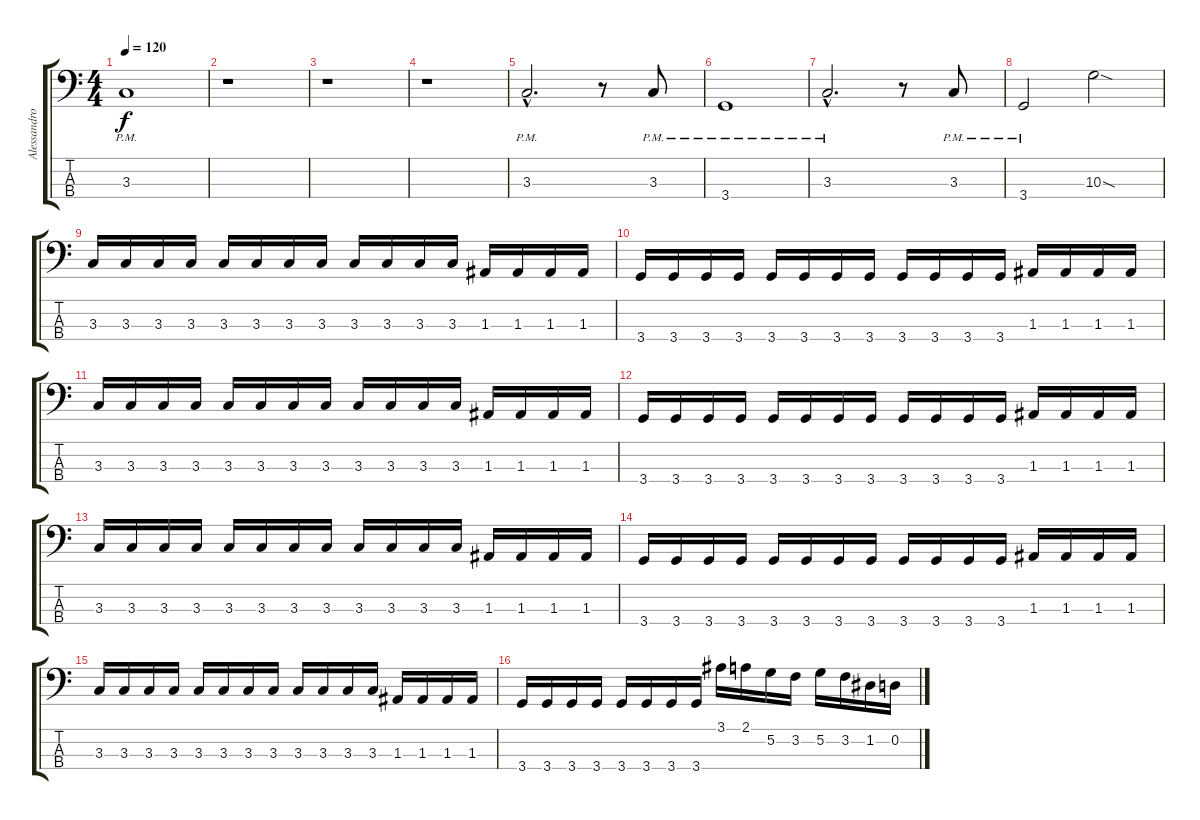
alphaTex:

\track ("Alessandro Lotta - Bass" "Alessandro") {instrument electricbassfinger}
\staff {score tabs}
\tuning (G2 D2 A1 E1) {hide}
\ts (4 4)
\tempo 120
\clef f4
\ks c
3.3{pm}.1{dy f} |
r.1 |
r.1 |
r.1 |
3.3{hac pm}.2{d} r.8 3.3{pm}.8 |
3.4{pm}.1 |
3.3{hac pm}.2{d} r.8 3.3{pm}.8 |
3.4{pm}.2 10.3{sod}.2 |
3.3.16 3.3.16 3.3.16 3.3.16 3.3.16 3.3.16 3.3.16 3.3.16 3.3.16 3.3.16 3.3.16 3.3.16 1.3.16 1.3.16 1.3.16 1.3.16 |
3.4.16 3.4.16 3.4.16 3.4.16 3.4.16 3.4.16 3.4.16 3.4.16 3.4.16 3.4.16 3.4.16 3.4.16 1.3.16 1.3.16 1.3.16 1.3.16 |
3.3.16 3.3.16 3.3.16 3.3.16 3.3.16 3.3.16 3.3.16 3.3.16 3.3.16 3.3.16 3.3.16 3.3.16 1.3.16 1.3.16 1.3.16 1.3.16 |
3.4.16 3.4.16 3.4.16 3.4.16 3.4.16 3.4.16 3.4.16 3.4.16 3.4.16 3.4.16 3.4.16 3.4.16 1.3.16 1.3.16 1.3.16 1.3.16 |
3.3.16 3.3.16 3.3.16 3.3.16 3.3.16 3.3.16 3.3.16 3.3.16 3.3.16 3.3.16 3.3.16 3.3.16 1.3.16 1.3.16 1.3.16 1.3.16 |
3.4.16 3.4.16 3.4.16 3.4.16 3.4.16 3.4.16 3.4.16 3.4.16 3.4.16 3.4.16 3.4.16 3.4.16 1.3.16 1.3.16 1.3.16 1.3.16 |
3.3.16 3.3.16 3.3.16 3.3.16 3.3.16 3.3.16 3.3.16 3.3.16 3.3.16 3.3.16 3.3.16 3.3.16 1.3.16 1.3.16 1.3.16 1.3.16 |
3.4.16 3.4.16 3.4.16 3.4.16 3.4.16 3.4.16 3.4.16 3.4.16 3.1.16 2.1.16 5.2.16 3.2.16 5.2.16 3.2.16 1.2.16 0.2.16
